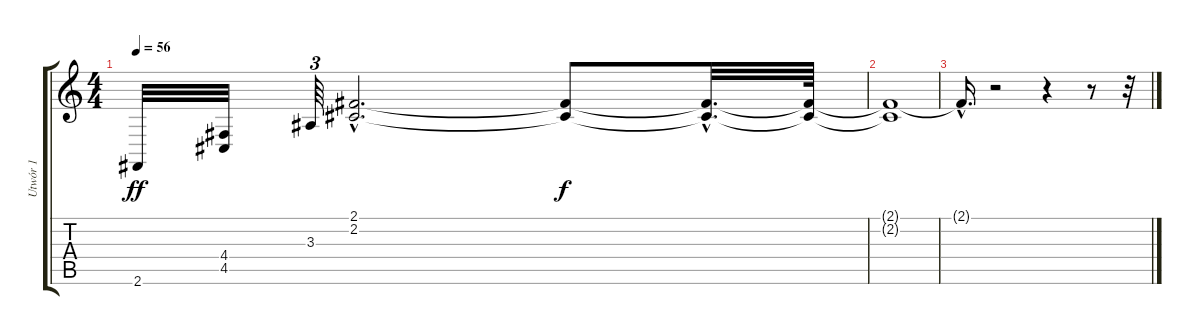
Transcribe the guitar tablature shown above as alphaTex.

\track ("Utwór 1" "Utwór 1") {instrument electricpiano2}
\staff {score tabs}
\tuning (E4 B3 G3 D3 A2 E2) {hide}
\ts (4 4)
\tempo 56
\clef g2
\ks c
2.6.32{dy ff} (4.4 4.5).32 3.3.64{tu (3 2)} (2.1{hac} 2.2{hac}).2{d} (2.1{t} 2.2{t}).8{dy f} (2.1{hac t} 2.2{hac t}).32{d} (2.1{t} 2.2{t}).64 |
(2.1{t} 2.2{t}).1 |
2.1{hac t}.16{d} r.2 r.4 r.8 r.32
